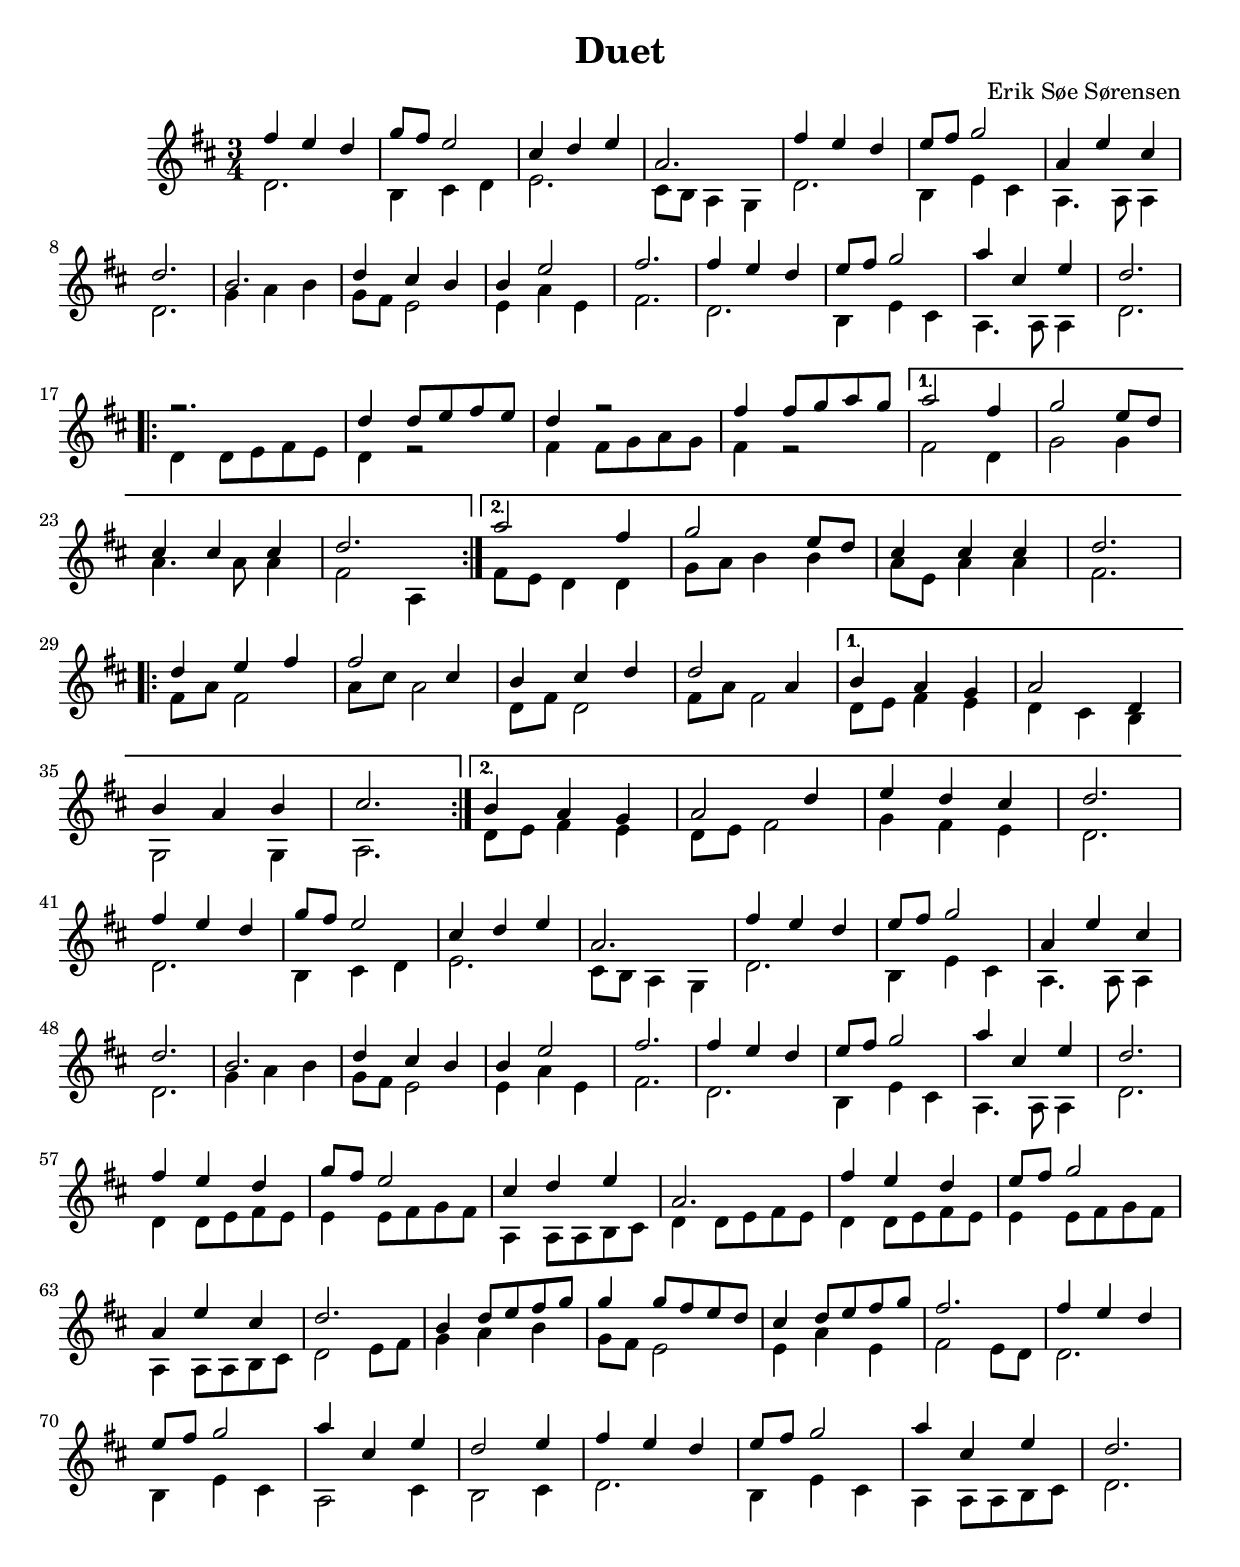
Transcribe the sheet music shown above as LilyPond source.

				% Komponeret 26/10-19
				% Erik Søe Sørensen

%% Mål: Duet, 2 violiner, 3/4 takt.
%\include "event-listener.ly"

\version "2.18.2"
\header {
  title = "Duet"
  composer = "Erik Søe Sørensen"
}

PartOne = {
      %% "A"
      %% I ii V I
      <<
      	\context Voice = "Violin 1" \relative {|e'4 d c | f8 e d2}
	\context Voice = "Violin 2" \relative {|c2. | a4 b c }
      >>
      <<
	\context Voice = "Violin 1" \relative {|b4 c d | g,2.}
	\context Voice = "Violin 2" \relative {|d2. | b8 a g4 f  }
      >>
      %% I ii V I
      <<
      	\context Voice = "Violin 1" \relative {|e'4 d c | d8 e f2}
	\context Voice = "Violin 2" \relative {|c2. | a4 d b }
      >>
      <<
	\context Voice = "Violin 1" \relative {|g4 d' b | c2. }
	\context Voice = "Violin 2" \relative {|g,4. g8 g4 | c2. }
      >>

      %% "B"
      %% IV IV V vi(?)
      <<
      	\context Voice = "Violin 1" \relative {|a2. | c4 b a}
      	\context Voice = "Violin 2" \relative {|f4 g a | f8 e d2}
      >>
      <<
       	\context Voice = "Violin 1" \relative {|a4 d2 | e2.}
       	\context Voice = "Violin 2" \relative {|d4 g d | e2.}
       >>

      %% "A"
      %% I ii V I
      <<
	\context Voice = "Violin 1" \relative {|e'4 d c | d8 e f2}
	\context Voice = "Violin 2" \relative {|c2. | a4 d b }
      >>
      <<
	\context Voice = "Violin 1" \relative {|g'4 b, d | c2. }
	\context Voice = "Violin 2" \relative {|g,4. g8 g4 | c2. }
      >>
    }

PartTwo = {
  \repeat volta 2 {
      %% "C", rep.1
      %% I I I I
      <<
	\context Voice = "Violin 1" \relative {|r2. | c'4 c8 d e d}
	\context Voice = "Violin 2" \relative {|c4 c8 d e d | c4 r2 |}
      >>
      <<
	\context Voice = "Violin 1" \relative {|c'4 r2 | e4 e8 f g f }
	\context Voice = "Violin 2" \relative {|e4 e8 f g f | e4 r2}
      >>
    } \alternative {
      {%% I IV V I
      <<
	\context Voice = "Violin 1" \relative {|g'2 e4 | f2 d8 c8}
	\context Voice = "Violin 2" \relative {|e2  c4 | f2 f4|}
      >>
      <<
	\context Voice = "Violin 1" \relative {|b4 b b | c2.}
	\context Voice = "Violin 2" \relative {|g4. g8 g4 | e2 g,4}
      >>}

      {%% I IV V I
     <<
     	\context Voice = "Violin 1" \relative {|g'2 e4 | f2 d8 c8}
     	\context Voice = "Violin 2" \relative {|e8 d8 c4 c4 | f8 g8 a4 a4|}
     >>
     <<
     	\context Voice = "Violin 1" \relative {|b4 b b | c2.}
     	\context Voice = "Violin 2" \relative {|g8 d8 g4 g4 | e2.}
     >>}
      % <<
      % 	%\context Voice = "Violin 1" \relative {|g'4 g8 g8 f8 e8 | f4 f8 f d c}
      % 	\context Voice = "Violin 1" \relative {|g'4 g8 f8 e4 | f4 f8 d c4}
      % 	%\context Voice = "Violin 2" \relative {|c2 d8 e8| f2 f8 f8|}
      % 	\context Voice = "Violin 2" \relative {|c4. d8 c4| f2 f4|}
      % >>
      % <<
      % 	\context Voice = "Violin 1" \relative {|b4 b8 b8 b4 | c2.}
      % 	\context Voice = "Violin 2" \relative {|g4. d8 g4 | e2.}
      % >>}
      }
    }

PartThree = {
  \repeat volta 2 {
      %% "D"
      %% I ii vi I
      <<
	\context Voice = "Violin 1" \relative {|c'4 d e | e2 b4| a4 b c | c2 g4|}
	\context Voice = "Violin 2" \relative {|e8 g e2 | g8 b g2 | c,8 e c2 | e8 g e2|}
      >>
      } \alternative {
      %% vi I IV V
      <<
	\context Voice = "Violin 1" \relative {|a4 g f| g2 c,4 | a'4 g a | b2.}
	\context Voice = "Violin 2" \relative {|c8 d e4 d4 | c4 b a |f2 f4|g2.}
      >>

      %% I ii vi I
      % <<
      % 	\context Voice = "Violin 1" \relative {|c'4 d e | e2 b4| a4 b c | c2 g4|}
      % 	\context Voice = "Violin 2" \relative {|e8 g e2 | g8 b g2 | c,8 e c2 | e8 g e2|}
      % >>
      %% vi I IV V
      <<
	\context Voice = "Violin 1" \relative {|a4 g f| g2 c4| d4 c b| c2.}
	\context Voice = "Violin 2" \relative {|c8 d e4 d4 | c8 d8 e2|f4 e d | c2. }
      >>
      }
    }

PartOneCopy = {
      %% "A"
      %% I ii V I
      <<
      	\context Voice = "Violin 1" \relative {|e'4 d c | f8 e d2}
	\context Voice = "Violin 2" \relative {|c2. | a4 b c }
      >>
      <<
	\context Voice = "Violin 1" \relative {|b4 c d | g,2.}
	\context Voice = "Violin 2" \relative {|d2. | b8 a g4 f  }
      >>
      %% I ii V I
      <<
      	\context Voice = "Violin 1" \relative {|e'4 d c | d8 e f2}
	\context Voice = "Violin 2" \relative {|c2. | a4 d b }
      >>
      <<
	\context Voice = "Violin 1" \relative {|g4 d' b | c2. }
	\context Voice = "Violin 2" \relative {|g,4. g8 g4 | c2. }
      >>

      %% "B"
      %% IV IV V vi(?)
      <<
      	\context Voice = "Violin 1" \relative {|a2. | c4 b a}
      	\context Voice = "Violin 2" \relative {|f4 g a | f8 e d2}
      >>
      <<
       	\context Voice = "Violin 1" \relative {|a4 d2 | e2.}
       	\context Voice = "Violin 2" \relative {|d4 g d | e2.}
       >>

      %% "A"
      %% I ii V I
      <<
	\context Voice = "Violin 1" \relative {|e'4 d c | d8 e f2}
	\context Voice = "Violin 2" \relative {|c2. | a4 d b }
      >>
      <<
	\context Voice = "Violin 1" \relative {|g'4 b, d | c2. }
	\context Voice = "Violin 2" \relative {|g,4. g8 g4 | c2. }
      >>
    }

PartFourSynthesis = {
      %% "A"+"D" synthesis
      %% I I I I
      <<
     	\context Voice = "Violin 1" \relative {|e'4 d c|f8 e d2}
     	\context Voice = "Violin 2" \relative {|c4 c8 d e d | d4 d8 e f e |}
      >>
      <<
     	\context Voice = "Violin 1" \relative {|b4 c d | g,2.}
     	\context Voice = "Violin 2" \relative {|g,4 g8 g a b | c4 c8 d e d |}
      >>
      %% I ii V I
      <<
      	\context Voice = "Violin 1" \relative {|e'4 d c | d8 e f2}
     	\context Voice = "Violin 2" \relative {|c4 c8 d e d | d4 d8 e f e |}
      >>
      <<
      	\context Voice = "Violin 1" \relative {|g4 d' b | c2. }
     	\context Voice = "Violin 2" \relative {|g,4 g8 g a b | c2 d8 e |}
      >>

      %% IV IV V vi(?)
      <<
      	\context Voice = "Violin 1" \relative {|a4 c8 d e f | f4 f8 e d c}
      	\context Voice = "Violin 2" \relative {|f4 g a | f8 e d2}
      >>
      <<
       	\context Voice = "Violin 1" \relative {|b4 c8 d e f | e2.}
       	\context Voice = "Violin 2" \relative {|d4 g d | e2 d8 c}
       >>

      %% I ii V ii
      <<
      	\context Voice = "Violin 1" \relative {|e'4 d c | d8 e f2}
      	\context Voice = "Violin 2" \relative {|c2. | a4 d b }
      >>
      <<
      	\context Voice = "Violin 1" \relative {|g'4 b, d | c2 d4 }
      	\context Voice = "Violin 2" \relative {|g,2 b4 | a2 b4} % D.C
      >>
      %% Repetition, with PAC:
      %% I ii V I
      <<
      	\context Voice = "Violin 1" \relative {|e'4 d c | d8 e f2}
      	\context Voice = "Violin 2" \relative {|c2. | a4 d b }
      >>
      <<
      	\context Voice = "Violin 1" \relative {|g'4 b, d | c2. }
%      	\context Voice = "Violin 2" \relative {|g,2 b4 | c2.} % Replaced with decoration
      	\context Voice = "Violin 2" \relative {|g,4 g8 g a b | c2.}
      >>
  }
musik = \transpose c d' {
    \time 3/4
    \key c \major
    {
      <<
	%% Create voices:
	\context Voice = "Violin 1" {\voiceOne}
	\context Voice = "Violin 2" {\voiceTwo}
      >>

      \PartOne
      \break
      \PartTwo
      \break
      \PartThree
      \break
      \PartOneCopy
      \break
      \PartFourSynthesis

}
  }
\score {
  \musik
  \layout { }
  }
%showLastLength = R1*48
\score {
  \new Staff \with {midiInstrument = #"violin"} {
    \unfoldRepeats \musik
  }
  \midi {
    midiInstrument = violin
    \tempo 4 = 120
  }
}
